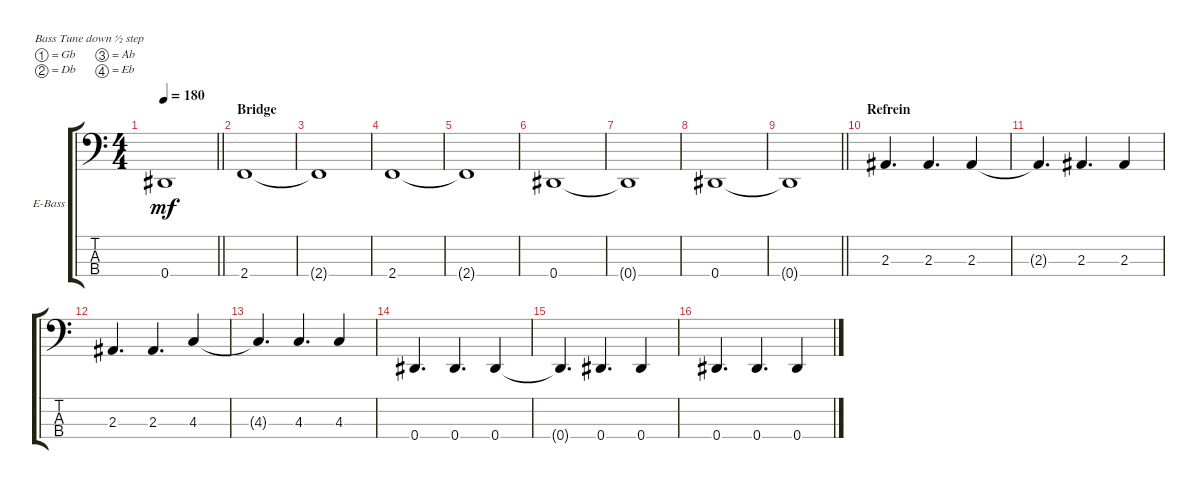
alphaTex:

\defaultSystemsLayout 4
\bracketExtendMode groupsimilarinstruments
\firstSystemTrackNameOrientation horizontal
\otherSystemsTrackNameOrientation horizontal
\track ("Guy - Electric Bass" "E-Bass") {instrument electricbassfinger}
\staff {score tabs}
\tuning (Gb2 Db2 Ab1 Eb1)
\ts (4 4)
\tempo 180
\clef f4
\barLineRight lightlight
\ks c
0.4{t}.1{dy mf} |
\section ("" "Bridge ")
2.4.1 |
2.4{t}.1 |
2.4.1 |
2.4{t}.1 |
0.4.1 |
0.4{t}.1 |
0.4.1 |
\barLineRight lightlight
0.4{t}.1 |
\section ("" "Refrein")
2.3.4{d} 2.3.4{d} 2.3.4 |
2.3{t}.4{d} 2.3.4{d} 2.3.4 |
2.3.4{d} 2.3.4{d} 4.3.4 |
4.3{t}.4{d} 4.3.4{d} 4.3.4 |
0.4.4{d} 0.4.4{d} 0.4.4 |
0.4{t}.4{d} 0.4.4{d} 0.4.4 |
0.4.4{d} 0.4.4{d} 0.4.4
